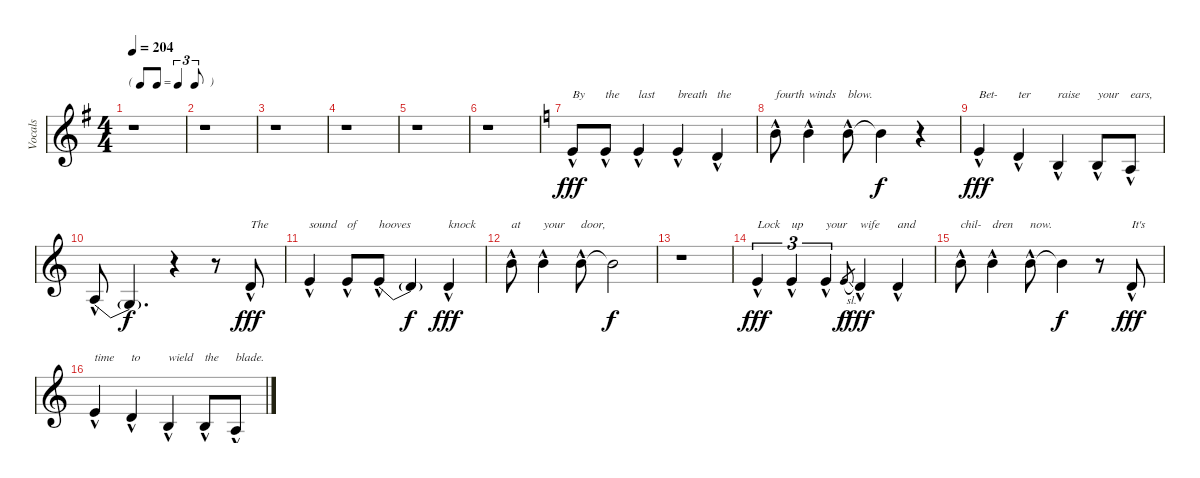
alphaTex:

\track ("Vocals" "Vocals") {instrument synthbrass2}
\staff {score}
\tuning (E4 B3 G3 D3 A2 E2) {hide}
\ts (4 4)
\tf triplet8th
\tempo 204
\clef g2
\ks eminor
r.1{dy fff} |
r.1 |
r.1 |
r.1 |
r.1 |
r.1 |
\ks c
0.1{hac}.8{txt "By"} 0.1{hac}.8{txt "the"} 0.1{hac}.4{txt "last"} 0.1{hac}.4{txt "breath"} 3.2{hac}.4{txt "the"} |
7.1{hac}.8{txt "fourth"} 7.1{hac}.4{txt "winds"} 7.1{hac}.8{txt "blow."} 7.1{t}.4{dy f} r.4 |
5.2{hac}.4{txt "Bet-" dy fff} 3.2{hac}.4{txt "ter"} 0.2{hac}.4{txt "raise"} 0.2{hac}.8{txt "your"} 2.3{hac}.8{txt "ears,"} |
0.3{be (custom 0 4 20 4 40 0 60 0) hac}.8 0.3{t}.4{d dy f} r.4 r.8 3.2{hac}.8{txt "The" dy fff} |
0.1{hac}.4{txt "sound"} 0.1{hac}.8{txt "of"} 3.2{be (custom 0 4 20 4 40 0 60 0) hac}.8{txt "hooves"} 3.2{t}.4{dy f} 3.2{hac}.4{txt "knock" dy fff} |
7.1{hac}.8{txt "at"} 7.1{hac}.4{txt "your"} 7.1{hac}.8{txt "door,"} 7.1{t}.2{dy f} |
r.1 |
0.1{hac}.4{tu (3 2) txt "Lock" dy fff} 0.1{hac}.4{tu (3 2) txt "up"} 0.1{hac}.4{tu (3 2) txt "your"} 5.2{sl}.8{gr dy f} 3.2{hac}.4{txt "wife" dy fff} 3.2{hac}.4{txt "and"} |
7.1{hac}.8{txt "chil-"} 7.1{hac}.4{txt "dren"} 7.1{hac}.8{txt "now."} 7.1{t}.4{dy f} r.8 3.2{hac}.8{txt "It's" dy fff} |
5.2{hac}.4{txt "time"} 3.2{hac}.4{txt "to"} 0.2{hac}.4{txt "wield"} 0.2{hac}.8{txt "the"} 2.3{hac}.8{txt "blade."}
